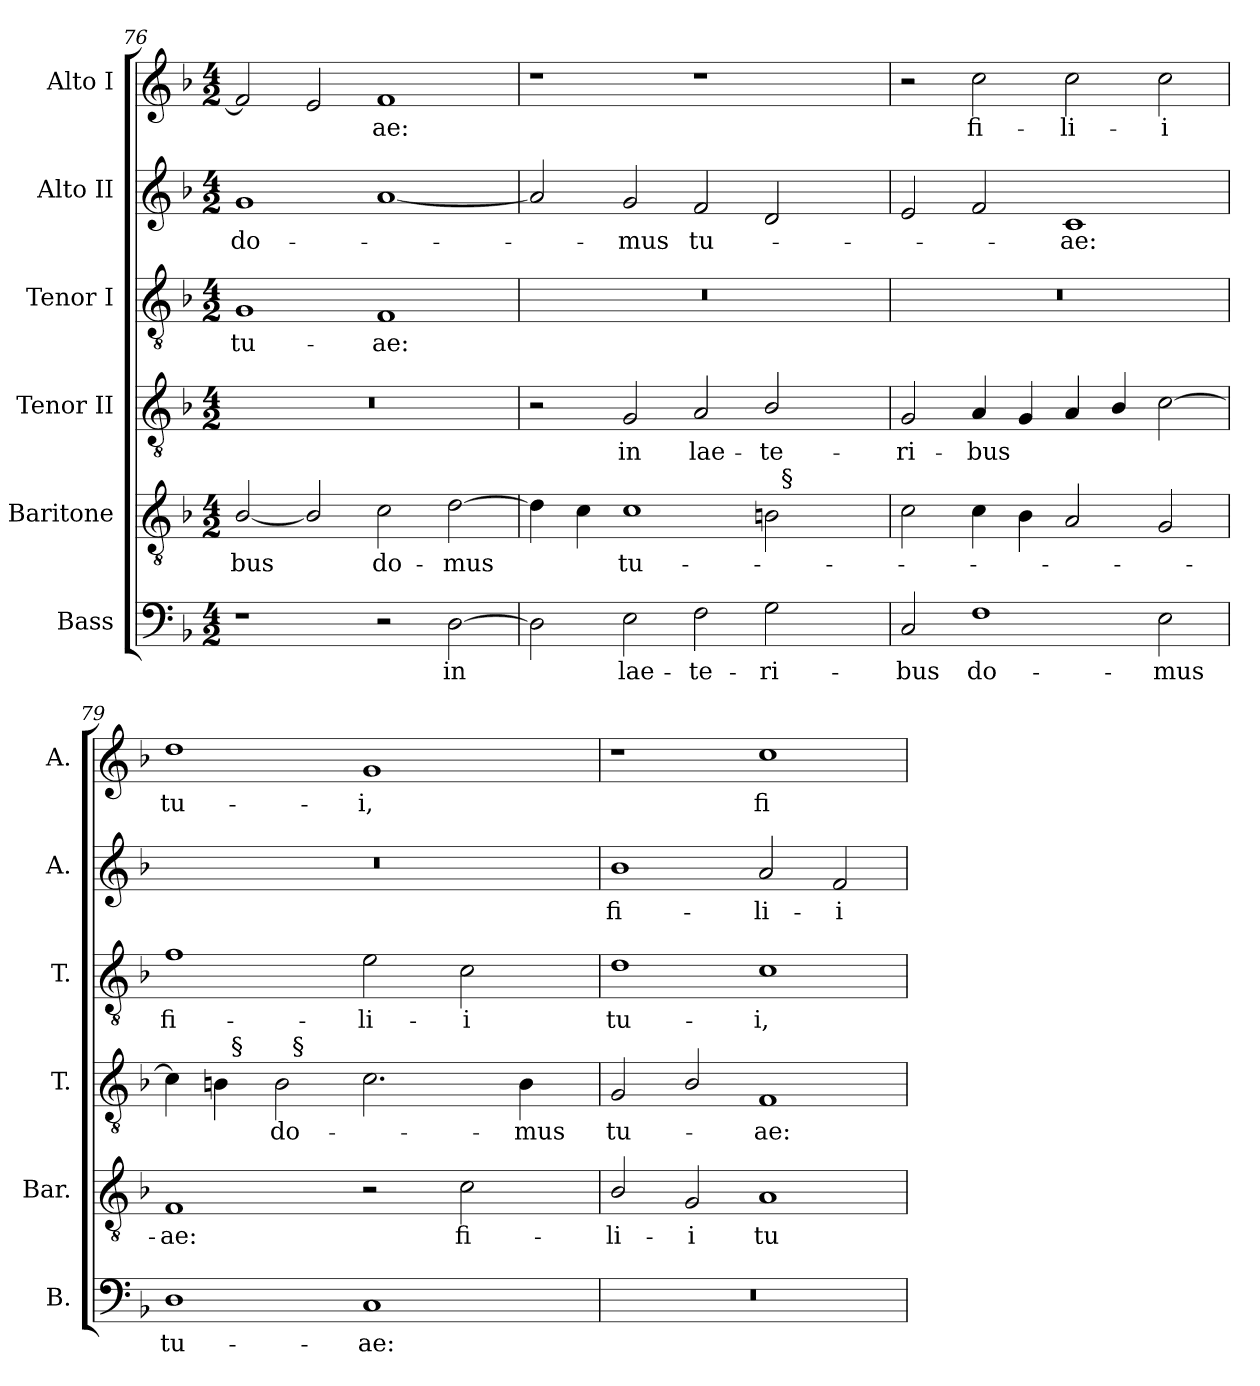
**kern	**text	**kern	**text	**kern	**text	**kern	**text	**kern	**text	**kern	**text
*part6	*part6	*part5	*part5	*part4	*part4	*part3	*part3	*part2	*part2	*part1	*part1
*staff6	*staff6	*staff5	*staff5	*staff4	*staff4	*staff3	*staff3	*staff2	*staff2	*staff1	*staff1
*I"Bass	*	*I"Baritone	*	*I"Tenor II	*	*I"Tenor I	*	*I"Alto II	*	*I"Alto I	*
*I'B.	*	*I'Bar.	*	*I'T.	*	*I'T.	*	*I'A.	*	*I'A.	*
!!LO:LB:g=z
*clefF4	*	*clefGv2	*	*clefGv2	*	*clefGv2	*	*clefG2	*	*clefG2	*
*	*	*ITrd7c12	*	*ITrd7c12	*	*ITrd7c12	*	*	*	*	*
*k[b-]	*	*k[b-]	*	*k[b-]	*	*k[b-]	*	*k[b-]	*	*k[b-]	*
*F:	*	*F:	*	*F:	*	*F:	*	*F:	*	*F:	*
*M4/2	*	*M4/2	*	*M4/2	*	*M4/2	*	*M4/2	*	*M4/2	*
=76	=76	=76	=76	=76	=76	=76	=76	=76	=76	=76	=76
!	!	!	!LO:LY:b:color=#000000	!LO:N:vis=1	!	!	!	!	!	!	!
!	!	!	!	!	!	!	!LO:LY:b:color=#000000	!	!	!	!
!	!	!	!	!	!	!	!	!	!LO:LY:b:color=#000000	!	!
1r	.	[<2BB-i/	-bus	0r	.	1GGi	tu-	1gi	do-	2fi/]	.
.	.	2BB-i/]	.	.	.	.	.	.	.	2ei/	.
!	!	!	!LO:LY:b:color=#000000	!	!	!	!	!	!	!	!
!	!	!	!	!	!	!	!LO:LY:b:color=#000000	!	!	!	!
!	!	!	!	!	!	!	!	!	!	!	!LO:LY:b:color=#000000
2r	.	2Ci\	do-	.	.	1FFi	-ae:	[<1ai	.	1fi	-ae:
!	!LO:LY:b:color=#000000	!	!	!	!	!	!	!	!	!	!
!	!	!	!LO:LY:b:color=#000000	!	!	!	!	!	!	!	!
[>2Di\	in	[>2Di\	-mus	.	.	.	.	.	.	.	.
=77	=77	=77	=77	=77	=77	=77	=77	=77	=77	=77	=77
!	!	!	!	!	!	!LO:N:vis=1	!	!	!	!	!
*	*	*^	*	*	*	*	*	*	*	*	*
2Di\]	.	4Di\]	1ryy	.	2r	.	0r	.	2ai/]	.	1r	.
.	.	4Ci\	.	.	.	.	.	.	.	.	.	.
!	!LO:LY:b:color=#000000	!	!	!	!	!	!	!	!	!	!	!
!	!	!	!	!LO:LY:b:color=#000000	!	!	!	!	!	!	!	!
!	!	!	!	!	!	!LO:LY:b:color=#000000	!	!	!	!	!	!
!	!	!	!	!	!	!	!	!	!	!LO:LY:b:color=#000000	!	!
2Ei\	lae-	1Ci	.	tu-	2GGi/	in	.	.	2gi/	-mus	.	.
!	!LO:LY:b:color=#000000	!	!	!	!	!	!	!	!	!	!	!
!	!	!	!	!	!	!LO:LY:b:color=#000000	!	!	!	!	!	!
!	!	!	!	!	!	!	!	!	!	!LO:LY:b:color=#000000	!	!
2Fi\	-te-	.	2ryy	.	2AAi/	lae-	.	.	2fi/	tu-	1r	.
!	!LO:LY:b:color=#000000	!	!	!	!	!	!	!	!	!	!	!
!	!	!	!	!	!	!LO:LY:b:color=#000000	!	!	!	!	!	!
2Gi\	-ri-	2BBi\	32ryy	.	2BB-i/	-te-	.	.	2di/	.	.	.
.	.	.	256ryy	.	.	.	.	.	.	.	.	.
!	!	!	!LO:TX:a:t=§	!	!	!	!	!	!	!	!	!
.	.	.	4ryy	.	.	.	.	.	.	.	.	.
.	.	.	8ryy	.	.	.	.	.	.	.	.	.
.	.	.	16ryy	.	.	.	.	.	.	.	.	.
.	.	.	64..ryy	.	.	.	.	.	.	.	.	.
*	*	*v	*v	*	*	*	*	*	*	*	*	*
=78	=78	=78	=78	=78	=78	=78	=78	=78	=78	=78	=78
*	*	*^	*	*	*	*	*	*	*	*	*
!	!LO:LY:b:color=#000000	!	!	!	!	!	!	!	!	!	!	!
*	*	*v	*v	*	*	*	*	*	*	*	*	*
*	*	*^	*	*	*	*	*	*	*	*	*
!	!	!	!	!	!	!LO:LY:b:color=#000000	!LO:N:vis=1	!	!	!	!	!
*	*	*v	*v	*	*	*	*	*	*	*	*	*
2Ci/	-bus	2Ci\	.	2GGi/	-ri-	0r	.	2ei/	.	2r	.
!	!LO:LY:b:color=#000000	!	!	!	!	!	!	!	!	!	!
!	!	!	!	!	!LO:LY:b:color=#000000	!	!	!	!	!	!
!	!	!	!	!	!	!	!	!	!	!	!LO:LY:b:color=#000000
1Fi	do-	4Ci\	.	4AAi/	-bus	.	.	2fi/	.	2cci\	fi-
.	.	4BB-i\	.	4GGi/	.	.	.	.	.	.	.
!	!	!	!	!	!	!	!	!	!LO:LY:b:color=#000000	!	!
!	!	!	!	!	!	!	!	!	!	!	!LO:LY:b:color=#000000
.	.	2AAi/	.	4AAi/	.	.	.	1ci	-ae:	2cci\	-li-
.	.	.	.	4BB-i/	.	.	.	.	.	.	.
!	!LO:LY:b:color=#000000	!	!	!	!	!	!	!	!	!	!
!	!	!	!	!	!	!	!	!	!	!	!LO:LY:b:color=#000000
2Ei\	-mus	2GGi/	.	[>2Ci\	.	.	.	.	.	2cci\	-i
=79	=79	=79	=79	=79	=79	=79	=79	=79	=79	=79	=79
!	!LO:LY:b:color=#000000	!	!	!	!	!	!	!	!	!	!
!	!	!	!LO:LY:b:color=#000000	!	!	!	!	!	!	!	!
!	!	!	!	!	!	!	!LO:LY:b:color=#000000	!LO:N:vis=1	!	!	!
!	!	!	!	!	!	!	!	!	!	!	!LO:LY:b:color=#000000
*	*	*	*	*^	*	*	*	*	*	*	*
*	*	*	*	*	*^	*	*	*	*	*	*	*
1Di	tu-	1FFi	-ae:	4Ci\]	4ryy	2ryy	.	1Fi	fi-	0r	.	1ddi	tu-
.	.	.	.	4BBi\	32ryy	.	.	.	.	.	.	.	.
.	.	.	.	.	256ryy	.	.	.	.	.	.	.	.
!	!	!	!	!	!LO:TX:a:t=§	!	!	!	!	!	!	!	!
.	.	.	.	.	1ryy	.	.	.	.	.	.	.	.
!	!	!	!	!	!	!	!LO:LY:b:color=#000000	!	!	!	!	!	!
.	.	.	.	2BBi\	.	32ryy	do-	.	.	.	.	.	.
.	.	.	.	.	.	256ryy	.	.	.	.	.	.	.
!	!	!	!	!	!	!LO:TX:a:t=§	!	!	!	!	!	!	!
.	.	.	.	.	.	1ryy	.	.	.	.	.	.	.
!	!LO:LY:b:color=#000000	!	!	!	!	!	!	!	!	!	!	!	!
!	!	!	!	!	!	!	!	!	!LO:LY:b:color=#000000	!	!	!	!
!	!	!	!	!	!	!	!	!	!	!	!	!	!LO:LY:b:color=#000000
1Ci	-ae:	2r	.	2.Ci\	.	.	.	2Ei\	-li-	.	.	1gi	-i,
.	.	.	.	.	2ryy	.	.	.	.	.	.	.	.
!	!	!	!LO:LY:b:color=#000000	!	!	!	!	!	!	!	!	!	!
!	!	!	!	!	!	!	!	!	!LO:LY:b:color=#000000	!	!	!	!
.	.	2Ci\	fi-	.	.	.	.	2Ci\	-i	.	.	.	.
.	.	.	.	.	.	4ryy	.	.	.	.	.	.	.
!	!	!	!	!	!	!	!LO:LY:b:color=#000000	!	!	!	!	!	!
.	.	.	.	4BBi\	.	.	-mus	.	.	.	.	.	.
.	.	.	.	.	8ryy	8ryy	.	.	.	.	.	.	.
.	.	.	.	.	16ryy	16ryy	.	.	.	.	.	.	.
.	.	.	.	.	64..ryy	64..ryy	.	.	.	.	.	.	.
=80	=80	=80	=80	=80	=80	=80	=80	=80	=80	=80	=80	=80	=80
!LO:N:vis=1	!	!	!	!	!	!	!	!	!	!	!	!	!
*	*	*	*	*v	*v	*v	*	*	*	*	*	*	*
*	*	*	*	*^	*	*	*	*	*	*	*
*	*	*	*	*	*^	*	*	*	*	*	*	*
!	!	!	!LO:LY:b:color=#000000	!	!	!	!	!	!	!	!	!	!
*	*	*	*	*v	*v	*v	*	*	*	*	*	*	*
*	*	*	*	*^	*	*	*	*	*	*	*
*	*	*	*	*	*^	*	*	*	*	*	*	*
!	!	!	!	!	!	!	!LO:LY:b:color=#000000	!	!	!	!	!	!
*	*	*	*	*v	*v	*v	*	*	*	*	*	*	*
*	*	*	*	*^	*	*	*	*	*	*	*
*	*	*	*	*	*^	*	*	*	*	*	*	*
!	!	!	!	!	!	!	!	!	!LO:LY:b:color=#000000	!	!	!	!
*	*	*	*	*v	*v	*v	*	*	*	*	*	*	*
*	*	*	*	*^	*	*	*	*	*	*	*
*	*	*	*	*	*^	*	*	*	*	*	*	*
!	!	!	!	!	!	!	!	!	!	!	!LO:LY:b:color=#000000	!	!
*	*	*	*	*v	*v	*v	*	*	*	*	*	*	*
0r	.	2BB-i/	-li-	2GGi/	tu-	1Di	tu-	1b-i	fi-	1r	.
!	!	!	!LO:LY:b:color=#000000	!	!	!	!	!	!	!	!
.	.	2GGi/	-i	2BB-i/	.	.	.	.	.	.	.
!	!	!	!LO:LY:b:color=#000000	!	!	!	!	!	!	!	!
!	!	!	!	!	!LO:LY:b:color=#000000	!	!	!	!	!	!
!	!	!	!	!	!	!	!LO:LY:b:color=#000000	!	!	!	!
!	!	!	!	!	!	!	!	!	!LO:LY:b:color=#000000	!	!
!	!	!	!	!	!	!	!	!	!	!	!LO:LY:b:color=#000000
.	.	1AAi	tu-	1FFi	-ae:	1Ci	-i,	2ai/	-li-	1cci	fi-
!	!	!	!	!	!	!	!	!	!LO:LY:b:color=#000000	!	!
.	.	.	.	.	.	.	.	2fi/	-i	.	.
=	=	=	=	=	=	=	=	=	=	=	=
*-	*-	*-	*-	*-	*-	*-	*-	*-	*-	*-	*-
